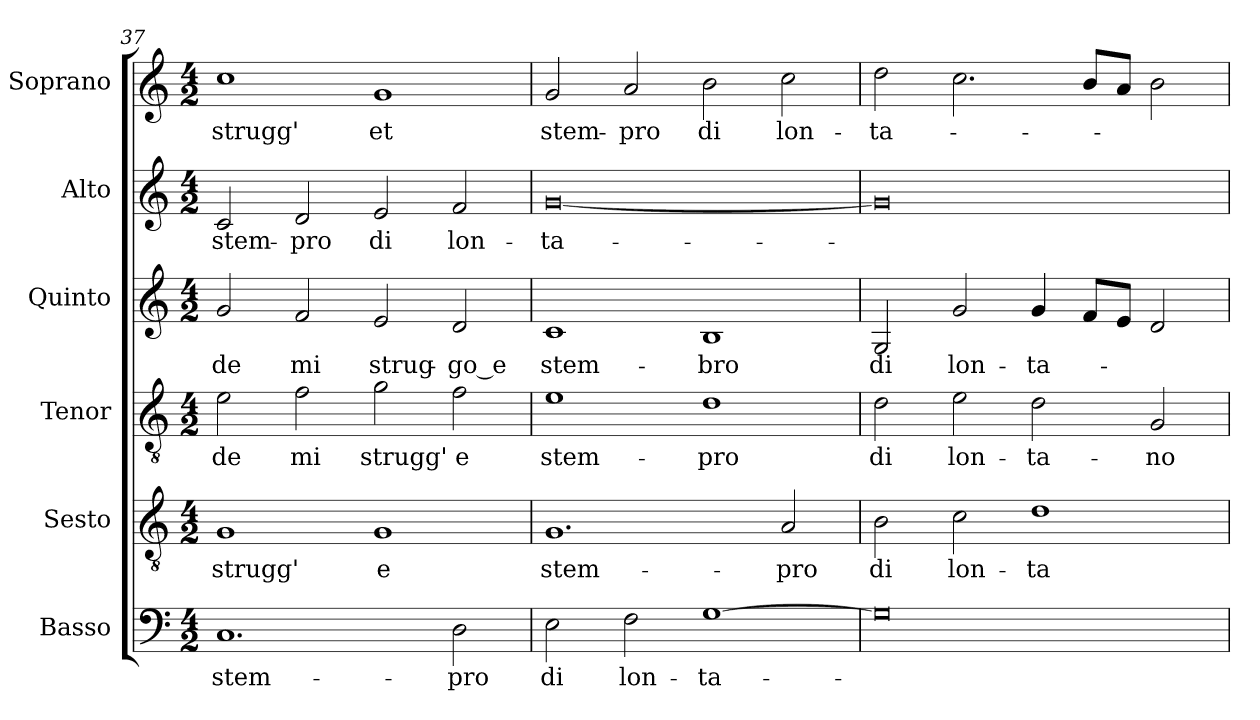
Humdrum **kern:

**kern	**text	**kern	**text	**kern	**text	**kern	**text	**kern	**text	**kern	**text
*part6	*part6	*part5	*part5	*part4	*part4	*part3	*part3	*part2	*part2	*part1	*part1
*staff6	*staff6	*staff5	*staff5	*staff4	*staff4	*staff3	*staff3	*staff2	*staff2	*staff1	*staff1
*I"Basso	*	*I"Sesto	*	*I"Tenor	*	*I"Quinto	*	*I"Alto	*	*I"Soprano	*
*	*	*I'T.	*	*I'T.	*	*	*	*I'A.	*	*I'Sop.	*
*clefF4	*	*clefGv2	*	*clefGv2	*	*clefG2	*	*clefG2	*	*clefG2	*
*	*	*ITrd7c12	*	*ITrd7c12	*	*	*	*	*	*	*
*k[]	*	*k[]	*	*k[]	*	*k[]	*	*k[]	*	*k[]	*
*C:	*	*C:	*	*C:	*	*C:	*	*C:	*	*C:	*
*M4/2	*	*M4/2	*	*M4/2	*	*M4/2	*	*M4/2	*	*M4/2	*
=37	=37	=37	=37	=37	=37	=37	=37	=37	=37	=37	=37
!	!LO:LY:b:color=#000000	!	!	!	!	!	!	!	!	!	!
!	!	!	!LO:LY:b:color=#000000	!	!	!	!	!	!	!	!
!	!	!	!	!	!LO:LY:b:color=#000000	!	!	!	!	!	!
!	!	!	!	!	!	!	!LO:LY:b:color=#000000	!	!	!	!
!	!	!	!	!	!	!	!	!	!LO:LY:b:color=#000000	!	!
!	!	!	!	!	!	!	!	!	!	!	!LO:LY:b:color=#000000
1.Ci	stem-	1GGi	strugg'	2Ei\	-de	2gi/	-de	2ci/	stem-	1cci	strugg'
!	!	!	!	!	!LO:LY:b:color=#000000	!	!	!	!	!	!
!	!	!	!	!	!	!	!LO:LY:b:color=#000000	!	!	!	!
!	!	!	!	!	!	!	!	!	!LO:LY:b:color=#000000	!	!
.	.	.	.	2Fi\	mi	2fi/	mi	2di/	-pro	.	.
!	!	!	!LO:LY:b:color=#000000	!	!	!	!	!	!	!	!
!	!	!	!	!	!LO:LY:b:color=#000000	!	!	!	!	!	!
!	!	!	!	!	!	!	!LO:LY:b:color=#000000	!	!	!	!
!	!	!	!	!	!	!	!	!	!LO:LY:b:color=#000000	!	!
!	!	!	!	!	!	!	!	!	!	!	!LO:LY:b:color=#000000
.	.	1GGi	e	2Gi\	strugg'	2ei/	strug-	2ei/	di	1gi	et
!	!LO:LY:b:color=#000000	!	!	!	!	!	!	!	!	!	!
!	!	!	!	!	!LO:LY:b:color=#000000	!	!	!	!	!	!
!	!	!	!	!	!	!	!LO:LY:b:color=#000000	!	!	!	!
!	!	!	!	!	!	!	!	!	!LO:LY:b:color=#000000	!	!
2Di\	-pro	.	.	2Fi\	e	2di/	-go_e	2fi/	lon-	.	.
=38	=38	=38	=38	=38	=38	=38	=38	=38	=38	=38	=38
!	!LO:LY:b:color=#000000	!	!	!	!	!	!	!	!	!	!
!	!	!	!LO:LY:b:color=#000000	!	!	!	!	!	!	!	!
!	!	!	!	!	!LO:LY:b:color=#000000	!	!	!	!	!	!
!	!	!	!	!	!	!	!LO:LY:b:color=#000000	!	!	!	!
!	!	!	!	!	!	!	!	!	!LO:LY:b:color=#000000	!	!
!	!	!	!	!	!	!	!	!	!	!	!LO:LY:b:color=#000000
2Ei\	di	1.GGi	stem-	1Ei	stem-	1ci	stem-	[0gi	-ta-	2gi/	stem-
!	!LO:LY:b:color=#000000	!	!	!	!	!	!	!	!	!	!
!	!	!	!	!	!	!	!	!	!	!	!LO:LY:b:color=#000000
2Fi\	lon-	.	.	.	.	.	.	.	.	2ai/	-pro
!	!LO:LY:b:color=#000000	!	!	!	!	!	!	!	!	!	!
!	!	!	!	!	!LO:LY:b:color=#000000	!	!	!	!	!	!
!	!	!	!	!	!	!	!LO:LY:b:color=#000000	!	!	!	!
!	!	!	!	!	!	!	!	!	!	!	!LO:LY:b:color=#000000
[1Gi	-ta-	.	.	1Di	-pro	1Bi	-bro	.	.	2bi\	di
!	!	!	!LO:LY:b:color=#000000	!	!	!	!	!	!	!	!
!	!	!	!	!	!	!	!	!	!	!	!LO:LY:b:color=#000000
.	.	2AAi/	-pro	.	.	.	.	.	.	2cci\	lon-
=39	=39	=39	=39	=39	=39	=39	=39	=39	=39	=39	=39
!	!	!	!LO:LY:b:color=#000000	!	!	!	!	!	!	!	!
!	!	!	!	!	!LO:LY:b:color=#000000	!	!	!	!	!	!
!	!	!	!	!	!	!	!LO:LY:b:color=#000000	!	!	!	!
!	!	!	!	!	!	!	!	!	!	!	!LO:LY:b:color=#000000
0Gi]	.	2BBi\	di	2Di\	di	2Gi/	di	0gi]	.	2ddi\	-ta-
!	!	!	!LO:LY:b:color=#000000	!	!	!	!	!	!	!	!
!	!	!	!	!	!LO:LY:b:color=#000000	!	!	!	!	!	!
!	!	!	!	!	!	!	!LO:LY:b:color=#000000	!	!	!	!
.	.	2Ci\	lon-	2Ei\	lon-	2gi/	lon-	.	.	2.cci\	.
!	!	!	!LO:LY:b:color=#000000	!	!	!	!	!	!	!	!
!	!	!	!	!	!LO:LY:b:color=#000000	!	!	!	!	!	!
!	!	!	!	!	!	!	!LO:LY:b:color=#000000	!	!	!	!
.	.	1Di	-ta-	2Di\	-ta-	4gi/	-ta-	.	.	.	.
.	.	.	.	.	.	8fi/L	.	.	.	8bi/L	.
.	.	.	.	.	.	8ei/J	.	.	.	8ai/J	.
!	!	!	!	!	!LO:LY:b:color=#000000	!	!	!	!	!	!
.	.	.	.	2GGi/	-no	2di/	.	.	.	2bi\	.
=	=	=	=	=	=	=	=	=	=	=	=
*-	*-	*-	*-	*-	*-	*-	*-	*-	*-	*-	*-
